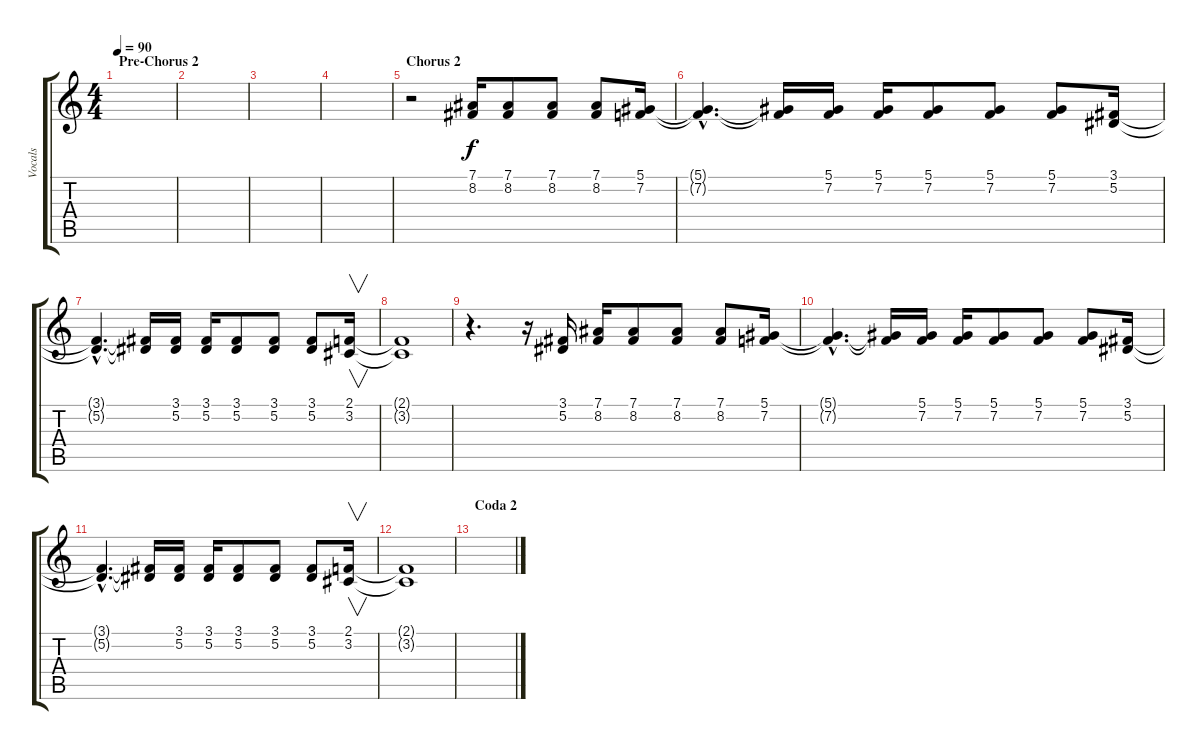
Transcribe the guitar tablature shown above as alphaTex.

\track ("Vocals" "Vocals") {instrument lead1square}
\staff {score tabs}
\tuning (Eb4 Bb3 Gb3 Db3 Ab2 Eb2) {hide}
\ts (4 4)
\section ("" "Pre-Chorus 2")
\tempo 90
\clef g2
\ks c
|
|
|
|
\section ("" "Chorus 2")
r.2 (7.1 8.2).16 (7.1 8.2).8 (7.1 8.2).8 (7.1 8.2).8 (5.1 7.2).16 |
(5.1{hac t} 7.2{hac t}).4{d} (5.1{t} 7.2{t}).16 (5.1 7.2).16 (5.1 7.2).16 (5.1 7.2).8 (5.1 7.2).8 (5.1 7.2).8 (3.1 5.2).16 |
(3.1{hac t} 5.2{hac t}).4{d} (3.1{t} 5.2{t}).16 (3.1 5.2).16 (3.1 5.2).16 (3.1 5.2).8 (3.1 5.2).8 (3.1 5.2).8 (2.1 3.2).16{v} |
(2.1{t} 3.2{t}).1 |
r.4{d} r.16 (3.1 5.2).16 (7.1 8.2).16 (7.1 8.2).8 (7.1 8.2).8 (7.1 8.2).8 (5.1 7.2).16 |
(5.1{hac t} 7.2{hac t}).4{d} (5.1{t} 7.2{t}).16 (5.1 7.2).16 (5.1 7.2).16 (5.1 7.2).8 (5.1 7.2).8 (5.1 7.2).8 (3.1 5.2).16 |
(3.1{hac t} 5.2{hac t}).4{d} (3.1{t} 5.2{t}).16 (3.1 5.2).16 (3.1 5.2).16 (3.1 5.2).8 (3.1 5.2).8 (3.1 5.2).8 (2.1 3.2).16{v} |
(2.1{t} 3.2{t}).1 |
\section ("" "Coda 2")
